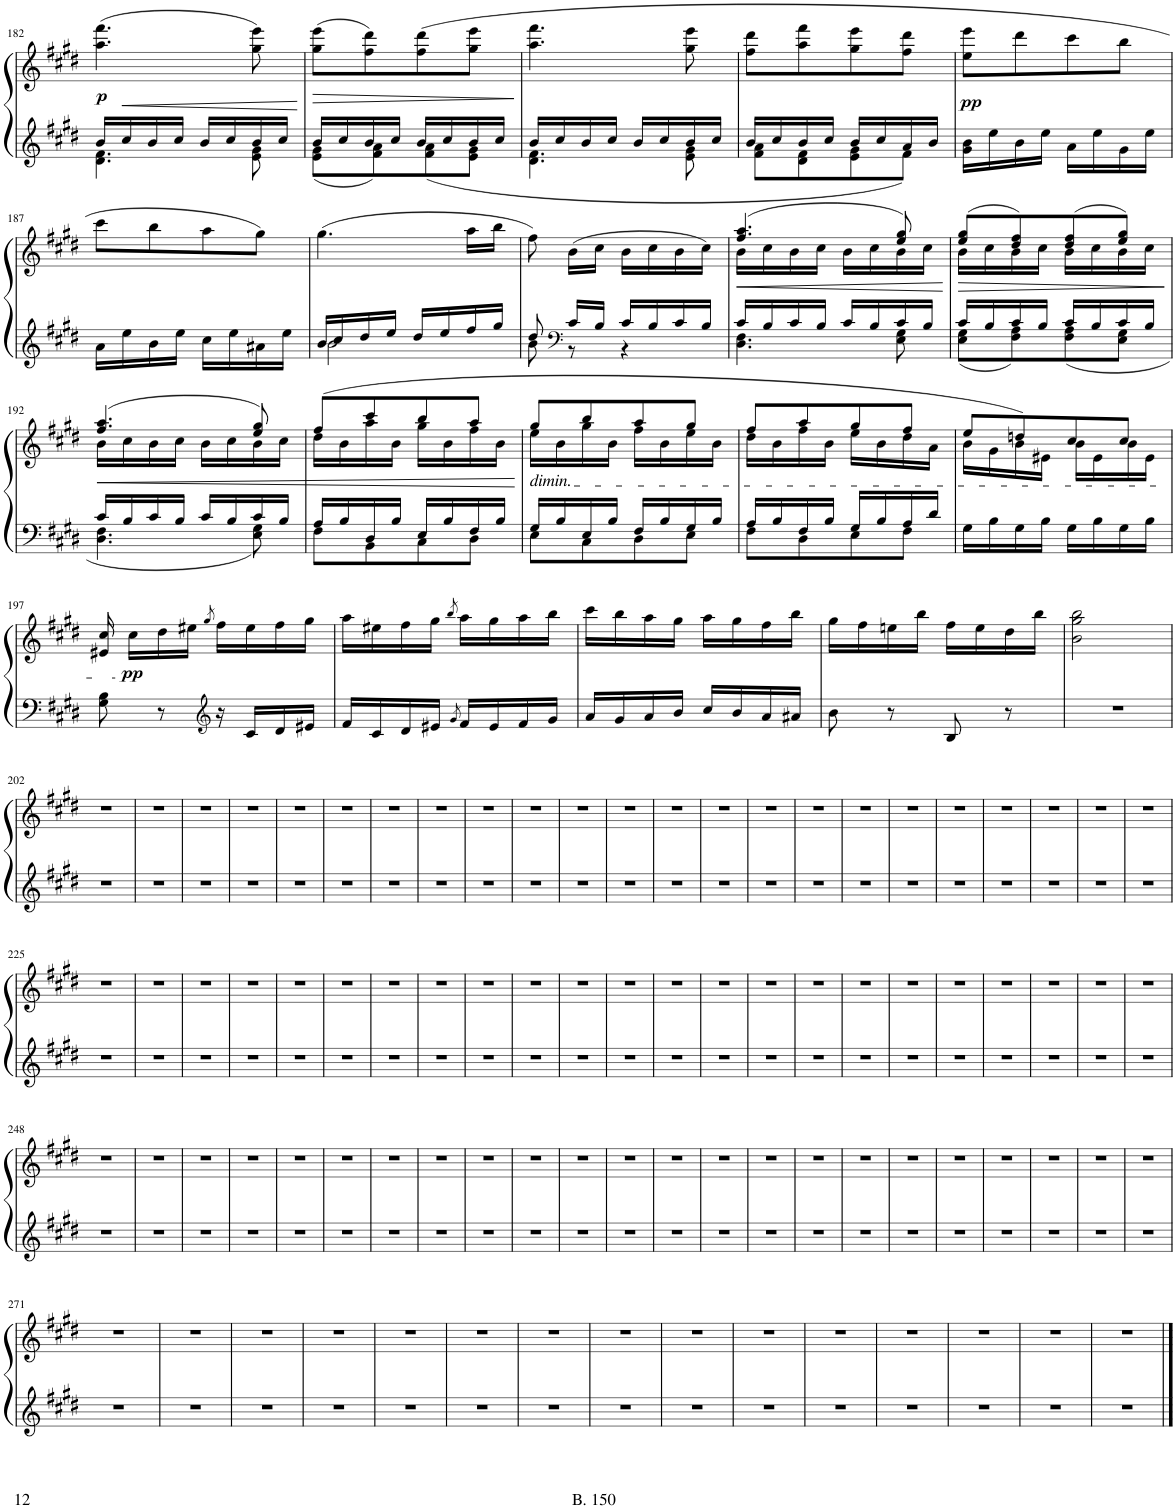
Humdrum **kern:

**kern	**kern	**dynam
*part1	*part1	*part1
*staff2	*staff1	*staff1/2
*I"Piano	*	*
*I'Pno.	*	*
!!LO:PB:g=z
*clefG2	*clefG2	*
*k[f#c#g#d#]	*k[f#c#g#d#]	*
*M2/4	*M2/4	*
=182	=182	=182
*^	*^	*
!	!	!	!	!LO:DY:b
16b/LL	4.d#\ 4.f#\	(4.aa\ 4.fff#\	16ryy	p
!	!	!	!	!LO:HP:b
16cc#/	.	.	16ryy	<
16b/	.	.	8ryy	.
16cc#/JJ	.	.	.	.
16b/LL	.	.	4ryy	.
16cc#/	.	.	.	.
16b/	8e\ 8g#\	8gg#\ 8eee\)	.	.
16cc#/JJ	.	.	.	.
*	*	*v	*v	*
=183	=183	=183	=183
!	!	!	!LO:HP:b
16b/LL	8e\ 8g#\L	(8gg#\ 8eee\L	>
16cc#/	.	.	.
16b/	8f#\ 8a\	8ff#\ 8ddd#\)	.
16cc#/JJ	.	.	.
16b/LL	8f#\ 8a\	(8ff#\ 8ddd#\	.
16cc#/	.	.	.
16b/	8e\ 8g#\J	8gg#\ 8eee\J	.
16cc#/JJ	.	.	.
*v	*v	*	*
.	.	[
=184	=184	=184
*^	*	*
16b/LL	4.d#\ 4.f#\	4.aa\ 4.fff#\	.
16cc#/	.	.	.
16b/	.	.	.
16cc#/JJ	.	.	.
16b/LL	.	.	.
16cc#/	.	.	.
16b/	8e\ 8g#\	8gg#\ 8eee\	.
16cc#/JJ	.	.	.
=185	=185	=185	=185
16b/LL	8f#\ 8a\L	8ff#\ 8ddd#\L	.
16cc#/	.	.	.
16b/	8d#\ 8f#\	8aa\ 8fff#\	.
16cc#/JJ	.	.	.
16b/LL	8e\ 8g#\	8gg#\ 8eee\	.
16cc#/	.	.	.
16a/	8f#\J	8ff#\ 8ddd#\J	.
16b/JJ	.	.	.
*v	*v	*	*
=186	=186	=186
!	!	!LO:DY:b
16g#\ 16b\LL	8ee\ 8eee\L	pp
16ee\	.	.
16b\	8ddd#\	.
16ee\JJ	.	.
16a\LL	8ccc#\	.
16ee\	.	.
16g#\	8bb\J	.
16ee\JJ	.	.
!!LO:LB:g=z
=187	=187	=187
16a\LL	8ccc#\L	.
16ee\	.	.
16b\	8bb\	.
16ee\JJ	.	.
16cc#\LL	8aa\	.
16ee\	.	.
16a#X\	8gg#\J)	.
16ee\JJ	.	.
=188	=188	=188
*^	*	*
16b/LL	2b\	(4.gg#\	.
16cc#/	.	.	.
16dd#/	.	.	.
16ee/JJ	.	.	.
16dd#/LL	.	.	.
16ee/	.	.	.
16ff#/	.	16aa\LL	.
16gg#/JJ	.	16bb\JJ	.
=189	=189	=189	=189
8dd#/	8b\	8ff#\)	.
*clefF4	*	*	*
16c#/LL	8r	(16b\LL	.
16B/JJ	.	16cc#\JJ	.
16c#/LL	4r	16b\LL	.
16B/	.	16cc#\	.
16c#/	.	16b\	.
16B/JJ	.	16cc#\JJ)	.
=190	=190	=190	=190
!	!	!	!LO:HP:b
*	*	*^	*
16c#/LL	4.D#\ 4.F#\	(4.ff#/ 4.aa/	16b\LL	<
16B/	.	.	16cc#\	.
16c#/	.	.	16b\	.
16B/JJ	.	.	16cc#\JJ	.
16c#/LL	.	.	16b\LL	.
16B/	.	.	16cc#\	.
16c#/	8E\ 8G#\	8ee/ 8gg#/)	16b\	.
16B/JJ	.	.	16cc#\JJ	.
*v	*v	*	*	*
*	*v	*v	*
.	.	]
=191	=191	=191
*^	*	*
!	!	!	!LO:HP:b
*	*	*^	*
16c#/LL	8E\ 8G#\L	(8ee/ 8gg#/L	16b\LL	>
16B/	.	.	16cc#\	.
16c#/	8F#\ 8A\	8dd#/ 8ff#/)	16b\	.
16B/JJ	.	.	16cc#\JJ	.
16c#/LL	8F#\ 8A\	(8dd#/ 8ff#/	16b\LL	.
16B/	.	.	16cc#\	.
16c#/	8E\ 8G#\J	8ee/ 8gg#/J)	16b\	.
16B/JJ	.	.	16cc#\JJ	.
*v	*v	*	*	*
*	*v	*v	*
.	.	[
!!LO:LB:g=z
=192	=192	=192
*^	*^	*
16c#/LL	4.D#\ 4.F#\	(4.ff#/ 4.aa/	16b\LL	.
16B/	.	.	16cc#\	.
16c#/	.	.	16b\	.
16B/JJ	.	.	16cc#\JJ	.
16c#/LL	.	.	16b\LL	.
16B/	.	.	16cc#\	.
16c#/	8E\ 8G#\	8ee/ 8gg#/)	16b\	.
16B/JJ	.	.	16cc#\JJ	.
=193	=193	=193	=193	=193
16A/LL	8F#\L	(8ff#/L	16dd#\LL	.
16B/	.	.	16b\	.
16D#/	8BB\	8ccc#/	16aa\	.
16B/JJ	.	.	16b\JJ	.
16E/LL	8C#\	8bb/	16gg#\LL	.
16B/	.	.	16b\	.
16F#/	8D#\J	8aa/J	16ff#\	.
16B/JJ	.	.	16b\JJ	.
*v	*v	*	*	*
*	*v	*v	*
.	.	]
=194	=194	=194
*^	*^	*
!	!	!LO:TX:b:i:t=dimin.	!	!
16G#/LL	8E\L	8gg#/L	16ee\LL	.
16B/	.	.	16b\	.
16E/	8C#\	8bb/	16gg#\	.
16B/JJ	.	.	16b\JJ	.
16F#/LL	8D#\	8aa/	16ff#\LL	.
16B/	.	.	16b\	.
16G#/	8E\J	8gg#/J	16ee\	.
16B/JJ	.	.	16b\JJ	.
=195	=195	=195	=195	=195
16A/LL	8F#\L	8ff#/L	16dd#\LL	.
16B/	.	.	16b\	.
16F#/	8D#\	8aa/	16ff#\	.
16B/JJ	.	.	16b\JJ	.
16G#/LL	8E\	8gg#/	16ee\LL	.
16B/	.	.	16b\	.
16A/	8F#\J	8ff#/J	16dd#\	.
16d#/JJ	.	.	16a\JJ	.
*v	*v	*	*	*
=196	=196	=196	=196
16G#\LL	8ee/L	16b\LL	.
16B\	.	16g#\	.
16G#\	8ddn/)	16b\	.
16B\JJ	.	16e#X\JJ	.
16G#\LL	8cc#/	16b\LL	.
16B\	.	16e#\	.
16G#\	8cc#/J	16b\	.
16B\JJ	.	16e#\JJ	.
*	*v	*v	*
!!LO:LB:g=z
=197	=197	=197
8G#\ 8B\	16e#X/ 16cc#/	.
!	!	!LO:DY:b
.	16cc#\LL	pp
8r	16dd#\	.
.	16ee#X\JJ	.
*clefG2	*	*
.	8qgg#/	.
16r	16ff#\LL	.
16c#/LL	16ee#\	.
16d#/	16ff#\	.
16e#X/JJ	16gg#\JJ	.
=198	=198	=198
16f#/LL	16aa\LL	.
16c#/	16ee#X\	.
16d#/	16ff#\	.
16e#X/JJ	16gg#\JJ	.
8qg#/	8qbb/	.
16f#/LL	16aa\LL	.
16e#/	16gg#\	.
16f#/	16aa\	.
16g#/JJ	16bb\JJ	.
=199	=199	=199
16a/LL	16ccc#\LL	.
16g#/	16bb\	.
16a/	16aa\	.
16b/JJ	16gg#\JJ	.
16cc#/LL	16aa\LL	.
16b/	16gg#\	.
16a/	16ff#\	.
16a#X/JJ	16bb\JJ	.
=200	=200	=200
8b\	16gg#\LL	.
.	16ff#\	.
8r	16een\	.
.	16bb\JJ	.
8B/	16ff#\LL	.
.	16ee\	.
8r	16dd#\	.
.	16bb\JJ	.
=201	=201	=201
2r	2b\ 2gg#\ 2bb\	.
!!LO:LB:g=z
=202	=202	=202
2r	2r	.
=203	=203	=203
2r	2r	.
=204	=204	=204
2r	2r	.
=205	=205	=205
2r	2r	.
=206	=206	=206
2r	2r	.
=207	=207	=207
2r	2r	.
=208	=208	=208
2r	2r	.
=209	=209	=209
2r	2r	.
=210	=210	=210
2r	2r	.
=211	=211	=211
2r	2r	.
=212	=212	=212
2r	2r	.
=213	=213	=213
2r	2r	.
=214	=214	=214
2r	2r	.
=215	=215	=215
2r	2r	.
=216	=216	=216
2r	2r	.
=217	=217	=217
2r	2r	.
=218	=218	=218
2r	2r	.
=219	=219	=219
2r	2r	.
=220	=220	=220
2r	2r	.
=221	=221	=221
2r	2r	.
=222	=222	=222
2r	2r	.
=223	=223	=223
2r	2r	.
=224	=224	=224
2r	2r	.
!!LO:LB:g=z
=225	=225	=225
2r	2r	.
=226	=226	=226
2r	2r	.
=227	=227	=227
2r	2r	.
=228	=228	=228
2r	2r	.
=229	=229	=229
2r	2r	.
=230	=230	=230
2r	2r	.
=231	=231	=231
2r	2r	.
=232	=232	=232
2r	2r	.
=233	=233	=233
2r	2r	.
=234	=234	=234
2r	2r	.
=235	=235	=235
2r	2r	.
=236	=236	=236
2r	2r	.
=237	=237	=237
2r	2r	.
=238	=238	=238
2r	2r	.
=239	=239	=239
2r	2r	.
=240	=240	=240
2r	2r	.
=241	=241	=241
2r	2r	.
=242	=242	=242
2r	2r	.
=243	=243	=243
2r	2r	.
=244	=244	=244
2r	2r	.
=245	=245	=245
2r	2r	.
=246	=246	=246
2r	2r	.
=247	=247	=247
2r	2r	.
!!LO:LB:g=z
=248	=248	=248
2r	2r	.
=249	=249	=249
2r	2r	.
=250	=250	=250
2r	2r	.
=251	=251	=251
2r	2r	.
=252	=252	=252
2r	2r	.
=253	=253	=253
2r	2r	.
=254	=254	=254
2r	2r	.
=255	=255	=255
2r	2r	.
=256	=256	=256
2r	2r	.
=257	=257	=257
2r	2r	.
=258	=258	=258
2r	2r	.
=259	=259	=259
2r	2r	.
=260	=260	=260
2r	2r	.
=261	=261	=261
2r	2r	.
=262	=262	=262
2r	2r	.
=263	=263	=263
2r	2r	.
=264	=264	=264
2r	2r	.
=265	=265	=265
2r	2r	.
=266	=266	=266
2r	2r	.
=267	=267	=267
2r	2r	.
=268	=268	=268
2r	2r	.
=269	=269	=269
2r	2r	.
=270	=270	=270
2r	2r	.
!!LO:LB:g=z
=271	=271	=271
2r	2r	.
=272	=272	=272
2r	2r	.
=273	=273	=273
2r	2r	.
=274	=274	=274
2r	2r	.
=275	=275	=275
2r	2r	.
=276	=276	=276
2r	2r	.
=277	=277	=277
2r	2r	.
=278	=278	=278
2r	2r	.
=279	=279	=279
2r	2r	.
=280	=280	=280
2r	2r	.
=281	=281	=281
2r	2r	.
=282	=282	=282
2r	2r	.
=283	=283	=283
2r	2r	.
=284	=284	=284
2r	2r	.
=285	=285	=285
2r	2r	.
==	==	==
*-	*-	*-
